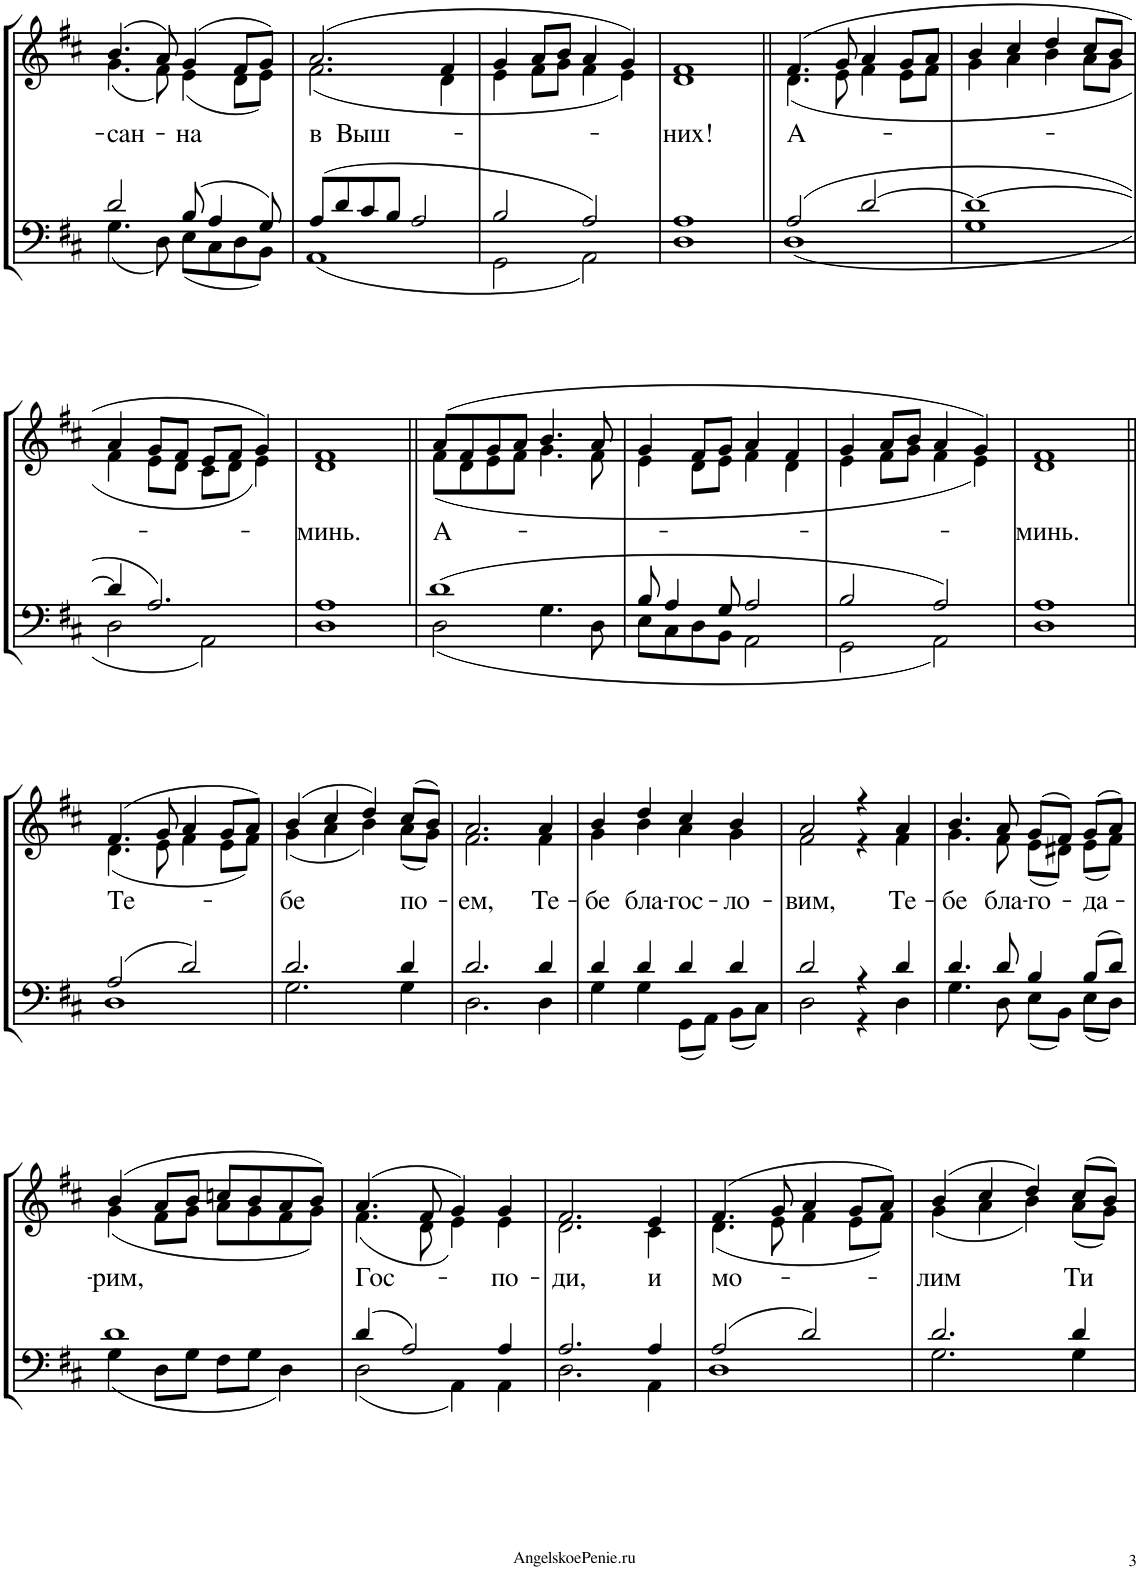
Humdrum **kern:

**kern	**kern	**text
*part1	*part1	*part1
*staff2	*staff1	*staff1
*I"Piano	*	*
*I'Pno.	*	*
!!LO:PB:g=z
*clefF4	*clefG2	*
*k[f#c#]	*k[f#c#]	*
*M4/4	*M4/4	*
*met(c)	*met(c)	*
=42	=42	=42
*^	*^	*
!	!	!	!	!LO:LY:b
2d/	4.G\	(4.b/	(4.g\	-сан-
.	8D\	8a/)	8f#\)	.
!	!	!	!	!LO:LY:b
8B/	8E\L	(4g/	(4e\	-на
4A/	8C#\	.	.	.
.	8D\	8f#/L	8d\L	.
8G/	8BB\J	8g/J)	8e\J)	.
=43	=43	=43	=43	=43
!	!	!	!	!LO:LY:b
8A/L	1AA	(2.a/	(2.f#\	в Выш-
8d/	.	.	.	.
8c#/	.	.	.	.
8B/J	.	.	.	.
2A/	.	.	.	.
.	.	4f#/	4d\	.
=44	=44	=44	=44	=44
2B/	2GG\	4g/	4e\	.
.	.	8a/L	8f#\L	.
.	.	8b/J	8g\J	.
2A/	2AA\	4a/	4f#\	.
.	.	4g/)	4e\)	.
=45	=45	=45	=45	=45
!	!	!	!	!LO:LY:b
1A	1D	1f#	1d	-них!
=46||	=46||	=46||	=46||	=46||
!	!	!	!	!LO:LY:b
2A/	1D	(4.f#/	(4.d\	А-
.	.	8g/	8e\	.
[2d/	.	4a/	4f#\	.
.	.	8g/L	8e\L	.
.	.	8a/J	8f#\J	.
=47	=47	=47	=47	=47
1d_	1G	4b/	4g\	.
.	.	4cc#/	4a\	.
.	.	4dd/	4b\	.
.	.	8cc#/L	8a\L	.
.	.	8b/J	8g\J	.
!!LO:LB:g=z	!!
=48	=48	=48	=48	=48
4d/]	2D\	4a/	4f#\	.
2.A/	.	8g/L	8e\L	.
.	.	8f#/J	8d\J	.
.	2AA\	8e/L	8c#\L	.
.	.	8f#/J	8d\J	.
.	.	4g/)	4e\)	.
=49	=49	=49	=49	=49
!	!	!	!	!LO:LY:b
1A	1D	1f#	1d	-минь.
=50||	=50||	=50||	=50||	=50||
!	!	!	!	!LO:LY:b
1d	2D\	(8a/L	(8f#\L	А-
.	.	8f#/	8d\	.
.	.	8g/	8e\	.
.	.	8a/J	8f#\J	.
.	4.G\	4.b/	4.g\	.
.	8D\	8a/	8f#\	.
=51	=51	=51	=51	=51
8B/	8E\L	4g/	4e\	.
4A/	8C#\	.	.	.
.	8D\	8f#/L	8d\L	.
8G/	8BB\J	8g/J	8e\J	.
2A/	2AA\	4a/	4f#\	.
.	.	4f#/	4d\	.
=52	=52	=52	=52	=52
2B/	2GG\	4g/	4e\	.
.	.	8a/L	8f#\L	.
.	.	8b/J	8g\J	.
2A/	2AA\	4a/	4f#\	.
.	.	4g/)	4e\)	.
=53	=53	=53	=53	=53
!	!	!	!	!LO:LY:b
1A	1D	1f#	1d	-минь.
!!LO:LB:g=z	!!
=54||	=54||	=54||	=54||	=54||
!	!	!	!	!LO:LY:b
2A/	1D	(4.f#/	(4.d\	Те-
.	.	8g/	8e\	.
2d/	.	4a/	4f#\	.
.	.	8g/L	8e\L	.
.	.	8a/J)	8f#\J)	.
=55	=55	=55	=55	=55
!	!	!	!	!LO:LY:b
2.d/	2.G\	(4b/	(4g\	-бе
.	.	4cc#/	4a\	.
.	.	4dd/)	4b\)	.
!	!	!	!	!LO:LY:b
4d/	4G\	(8cc#/L	(8a\L	по-
.	.	8b/J)	8g\J)	.
=56	=56	=56	=56	=56
!	!	!	!	!LO:LY:b
2.d/	2.D\	2.a/	2.f#\	-ем,
!	!	!	!	!LO:LY:b
4d/	4D\	4a/	4f#\	Те-
=57	=57	=57	=57	=57
!	!	!	!	!LO:LY:b
4d/	4G\	4b/	4g\	-бе
!	!	!	!	!LO:LY:b
4d/	4G\	4dd/	4b\	бла-
!	!	!	!	!LO:LY:b
4d/	8GG\L	4cc#/	4a\	-гос-
.	8AA\J	.	.	.
!	!	!	!	!LO:LY:b
4d/	8BB\L	4b/	4g\	-ло-
.	8C#\J	.	.	.
=58	=58	=58	=58	=58
!	!	!	!	!LO:LY:b
2d/	2D\	2a/	2f#\	-вим,
4r	4r	4r	4r	.
!	!	!	!	!LO:LY:b
4d/	4D\	4a/	4f#\	Те-
=59	=59	=59	=59	=59
!	!	!	!	!LO:LY:b
4.d/	4.G\	4.b/	4.g\	-бе
!	!	!	!	!LO:LY:b
8d/	8D\	8a/	8f#\	бла-
!	!	!	!	!LO:LY:b
4B/	8E\L	(8g/L	(8e\L	-го-
.	8BB\J	8f#/J)	8d#X\J)	.
!	!	!	!	!LO:LY:b
8B/L	8E\L	(8g/L	(8e\L	-да-
8d/J	8D\J	8a/J)	8f#\J)	.
!!LO:LB:g=z	!!
=60	=60	=60	=60	=60
!	!	!	!	!LO:LY:b
1d	4G\	(4b/	(4g\	-рим,
.	8D\L	8a/L	8f#\L	.
.	8G\J	8b/J	8g\J	.
.	8F#\L	8ccn/L	8a\L	.
.	8G\J	8b/	8g\	.
.	4D\	8a/	8f#\	.
.	.	8b/J)	8g\J)	.
=61	=61	=61	=61	=61
!	!	!	!	!LO:LY:b
4d/	2D\	(4.a/	(4.f#\	Гос-
2A/	.	.	.	.
.	.	8f#/	8d\	.
.	4AA\	4g/)	4e\)	.
!	!	!	!	!LO:LY:b
4A/	4AA\	4g/	4e\	-по-
=62	=62	=62	=62	=62
!	!	!	!	!LO:LY:b
2.A/	2.D\	2.f#/	2.d\	-ди,
!	!	!	!	!LO:LY:b
4A/	4AA\	4e/	4c#\	и
=63	=63	=63	=63	=63
!	!	!	!	!LO:LY:b
2A/	1D	(4.f#/	(4.d\	мо-
.	.	8g/	8e\	.
2d/	.	4a/	4f#\	.
.	.	8g/L	8e\L	.
.	.	8a/J)	8f#\J)	.
=64	=64	=64	=64	=64
!	!	!	!	!LO:LY:b
2.d/	2.G\	(4b/	(4g\	-лим
.	.	4cc#/	4a\	.
.	.	4dd/)	4b\)	.
!	!	!	!	!LO:LY:b
4d/	4G\	(8cc#/L	(8a\L	Ти
.	.	8b/J)	8g\J)	.
*v	*v	*	*	*
*	*v	*v	*
=	=	=
*-	*-	*-
